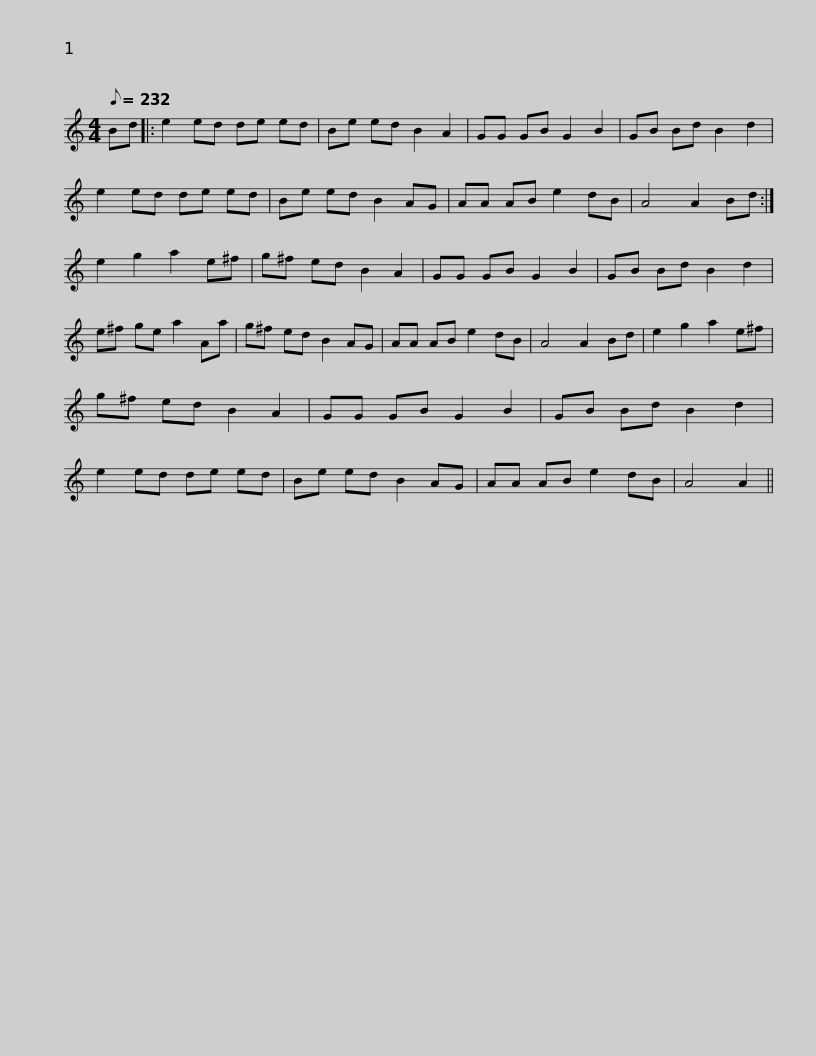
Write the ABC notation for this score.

X:1
L:1/8
Q:1/8=232
M:4/4
I:linebreak $
K:C
V:1 treble
V:1
 Bd |: e2 ed de ed | Be ed B2 A2 | GG GB G2 B2 | GB Bd B2 d2 | %5
 e2 ed de ed | Be ed B2 AG |$ AA AB e2 dB | A4 A2 Bd :| e2 g2 a2 e^f | %10
 g^f ed B2 A2 | GG GB G2 B2 | GB Bd B2 d2 | e^f ge a2 Aa |$ g^f ed B2 AG | %15
 AA AB e2 dB | A4 A2 Bd | e2 g2 a2 e^f | g^f ed B2 A2 | GG GB G2 B2 | %20
 GB Bd B2 d2 |$ e2 ed de ed | Be ed B2 AG | AA AB e2 dB | A4 A2 || %25
